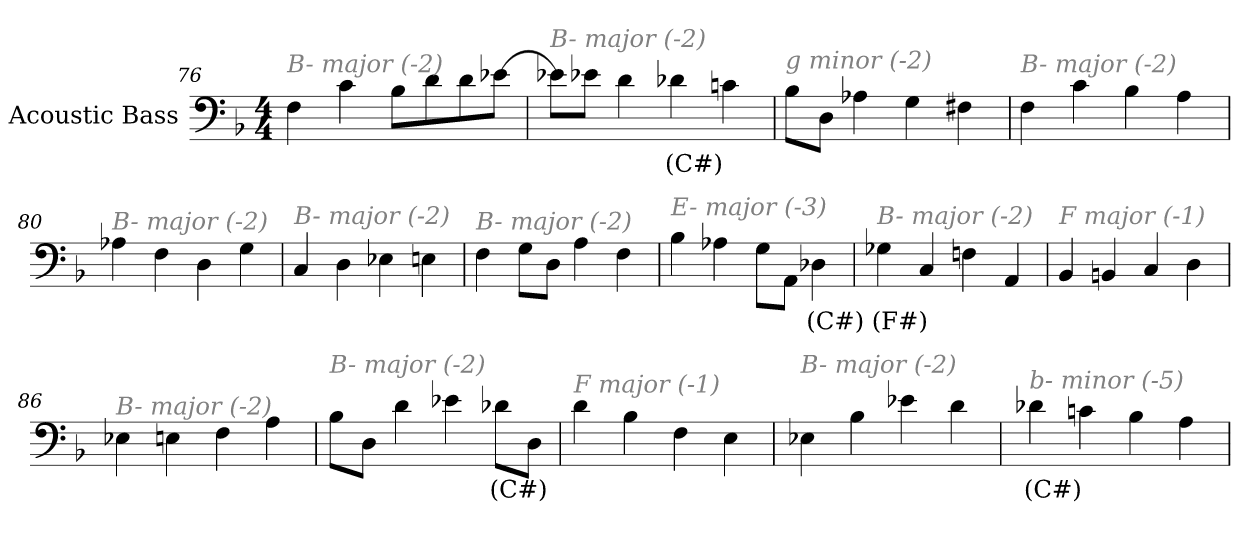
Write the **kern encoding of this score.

**kern	**text
*part1	*part1
*staff1	*staff1
*I"Acoustic Bass	*
*clefF4	*
*ITrd7c12	*
*k[b-]	*
*F:	*
*M4/4	*
=76	=76
!LO:TX:i:color=#808080:t=B- major (-2)	!
4FF	.
4C	.
8BB-L	.
8D	.
8D	.
[8E-XJ	.
=77	=77
!LO:TX:i:color=#808080:t=B- major (-2)	!
8E-XL]	.
8E-XJ	.
4D	.
4D-Xi	(C#)
4Cn	.
=78	=78
!LO:TX:i:color=#808080:t=g minor (-2)	!
8BB-L	.
8DDJ	.
4AA-X	.
4GG	.
4FF#X	.
=79	=79
!LO:TX:i:color=#808080:t=B- major (-2)	!
4FF	.
4C	.
4BB-	.
4AA	.
=80	=80
!LO:TX:i:color=#808080:t=B- major (-2)	!
4AA-X	.
4FF	.
4DD	.
4GG	.
=81	=81
!LO:TX:i:color=#808080:t=B- major (-2)	!
4CC	.
4DD	.
4EE-X	.
4EEn	.
=82	=82
!LO:TX:i:color=#808080:t=B- major (-2)	!
4FF	.
8GGL	.
8DDJ	.
4AA	.
4FF	.
=83	=83
!LO:TX:i:color=#808080:t=E- major (-3)	!
4BB-	.
4AA-X	.
8GGL	.
8AAAJ	.
4DD-Xi	(C#)
=84	=84
!LO:TX:i:color=#808080:t=B- major (-2)	!
4GG-Xi	(F#)
4CC	.
4FFn	.
4AAA	.
=85	=85
!LO:TX:i:color=#808080:t=F major (-1)	!
4BBB-	.
4BBBn	.
4CC	.
4DD	.
=86	=86
!LO:TX:i:color=#808080:t=B- major (-2)	!
4EE-X	.
4EEn	.
4FF	.
4AA	.
=87	=87
!LO:TX:i:color=#808080:t=B- major (-2)	!
8BB-L	.
8DDJ	.
4D	.
4E-X	.
8D-XiL	(C#)
8DDJ	.
=88	=88
!LO:TX:i:color=#808080:t=F major (-1)	!
4D	.
4BB-	.
4FF	.
4EE	.
=89	=89
!LO:TX:i:color=#808080:t=B- major (-2)	!
4EE-X	.
4BB-	.
4E-X	.
4D	.
=90	=90
!LO:TX:i:color=#808080:t=b- minor (-5)	!
4D-Xi	(C#)
4Cn	.
4BB-	.
4AA	.
=	=
*-	*-
